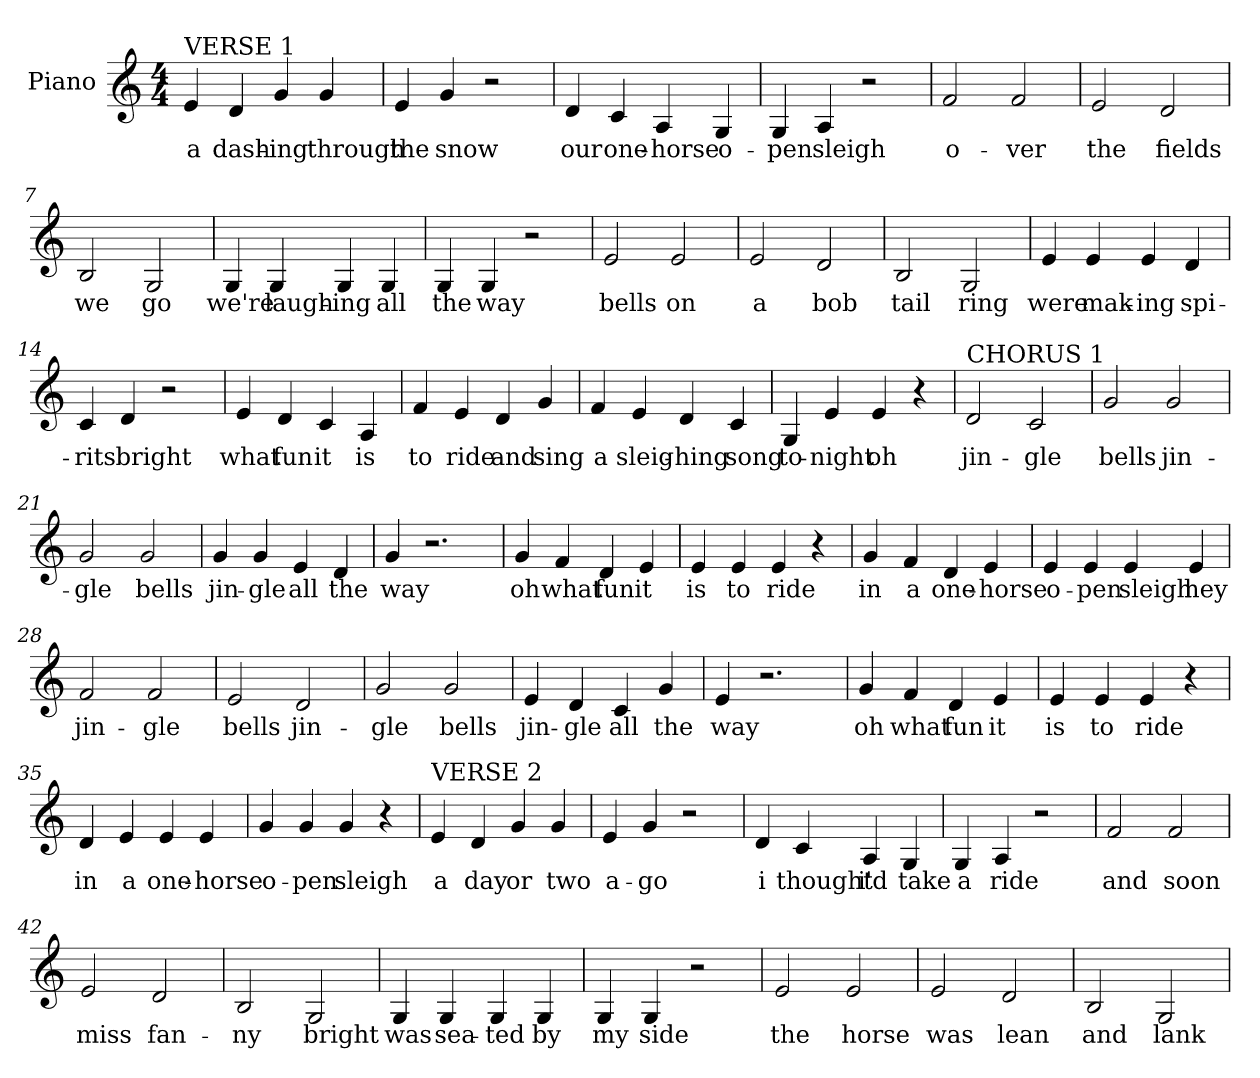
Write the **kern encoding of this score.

**kern	**text
*part1	*part1
*staff1	*staff1
*I"Piano	*
*clefG2	*
*M4/4	*
*MM170	*
=1	=1
!LO:TX:a:t=VERSE 1	!
4e	a
4d	dash-
4g	-ing
4g	through
=2	=2
4e	the
4g	snow
2r	.
=3	=3
4d	our
4c	one-
4A	-horse
4G	o-
=4	=4
4G	-pen
4A	sleigh
2r	.
=5	=5
2f	o-
2f	-ver
=6	=6
2e	the
2d	fields
=7	=7
2B	we
2G	go
=8	=8
4G	we're
4G	laugh-
4G	-ing
4G	all
=9	=9
4G	the
4G	way
2r	.
=10	=10
2e	bells
2e	on
=11	=11
2e	a
2d	bob
=12	=12
2B	tail
2G	ring
=13	=13
4e	were
4e	mak-
4e	-ing
4d	spi-
=14	=14
4c	-rits
4d	bright
2r	.
=15	=15
4e	what
4d	fun
4c	it
4A	is
=16	=16
4f	to
4e	ride
4d	and
4g	sing
=17	=17
4f	a
4e	sleig-
4d	-hing
4c	song
=18	=18
4G	to-
4e	-night
4e	oh
4r	.
=19	=19
!LO:TX:a:t=CHORUS 1	!
2d	jin-
2c	-gle
=20	=20
2g	bells
2g	jin-
=21	=21
2g	-gle
2g	bells
=22	=22
4g	jin-
4g	-gle
4e	all
4d	the
=23	=23
4g	way
2.r	.
=24	=24
4g	oh
4f	what
4d	fun
4e	it
=25	=25
4e	is
4e	to
4e	ride
4r	.
=26	=26
4g	in
4f	a
4d	one-
4e	-horse
=27	=27
4e	o-
4e	-pen
4e	sleigh
4e	hey
=28	=28
2f	jin-
2f	-gle
=29	=29
2e	bells
2d	jin-
=30	=30
2g	-gle
2g	bells
=31	=31
4e	jin-
4d	-gle
4c	all
4g	the
=32	=32
4e	way
2.r	.
=33	=33
4g	oh
4f	what
4d	fun
4e	it
=34	=34
4e	is
4e	to
4e	ride
4r	.
=35	=35
4d	in
4e	a
4e	one-
4e	-horse
=36	=36
4g	o-
4g	-pen
4g	sleigh
4r	.
=37	=37
!LO:TX:a:t=VERSE 2	!
4e	a
4d	day
4g	or
4g	two
=38	=38
4e	a-
4g	-go
2r	.
=39	=39
4d	i
4c	thought
4A	i'd
4G	take
=40	=40
4G	a
4A	ride
2r	.
=41	=41
2f	and
2f	soon
=42	=42
2e	miss
2d	fan-
=43	=43
2B	-ny
2G	bright
=44	=44
4G	was
4G	sea-
4G	-ted
4G	by
=45	=45
4G	my
4G	side
2r	.
=46	=46
2e	the
2e	horse
=47	=47
2e	was
2d	lean
=48	=48
2B	and
2G	lank
=	=
*-	*-
